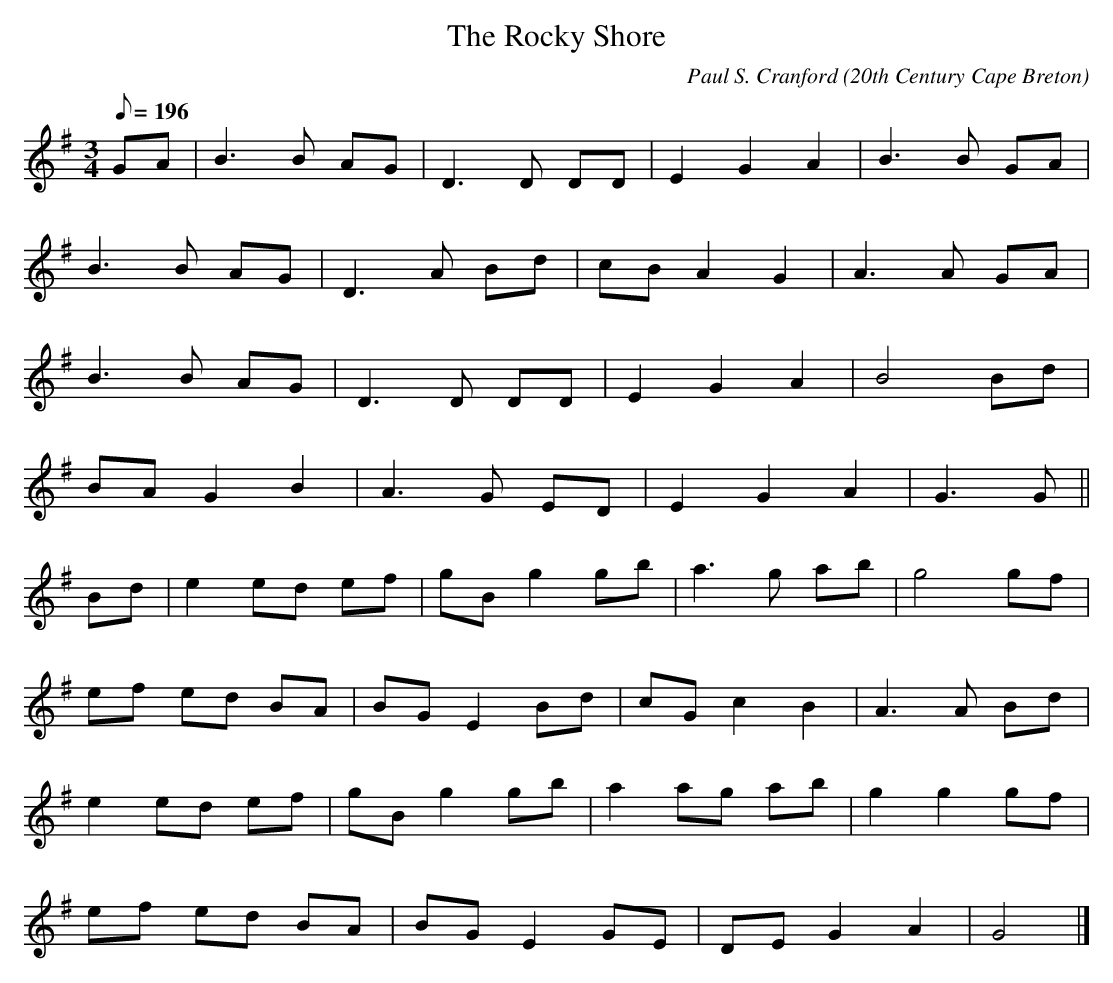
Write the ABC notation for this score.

X:1
T:The Rocky Shore
C:Paul S. Cranford
O:20th Century Cape Breton
L:1/8
Q:196
M:3/4
K:G
GA|B3 B AG|D3 D DD|E2 G2 A2|B3 B GA|!
B3 B AG|D3 A Bd|cB A2 G2|A3 A GA|!
B3 B AG|D3 D DD|E2 G2 A2|B4Bd|!
BA G2 B2|A3 G ED|E2 G2 A2|G3 G||!
Bd|e2 ed ef|gB g2 gb|a3 g ab|g4 gf|!
ef ed BA|BG E2 Bd|cG c2 B2|A3 A Bd|!
e2 ed ef|gB g2 gb|a2 ag ab|g2 g2 gf|!
ef ed BA|BG E2 GE|DE G2 A2|G4|]!
